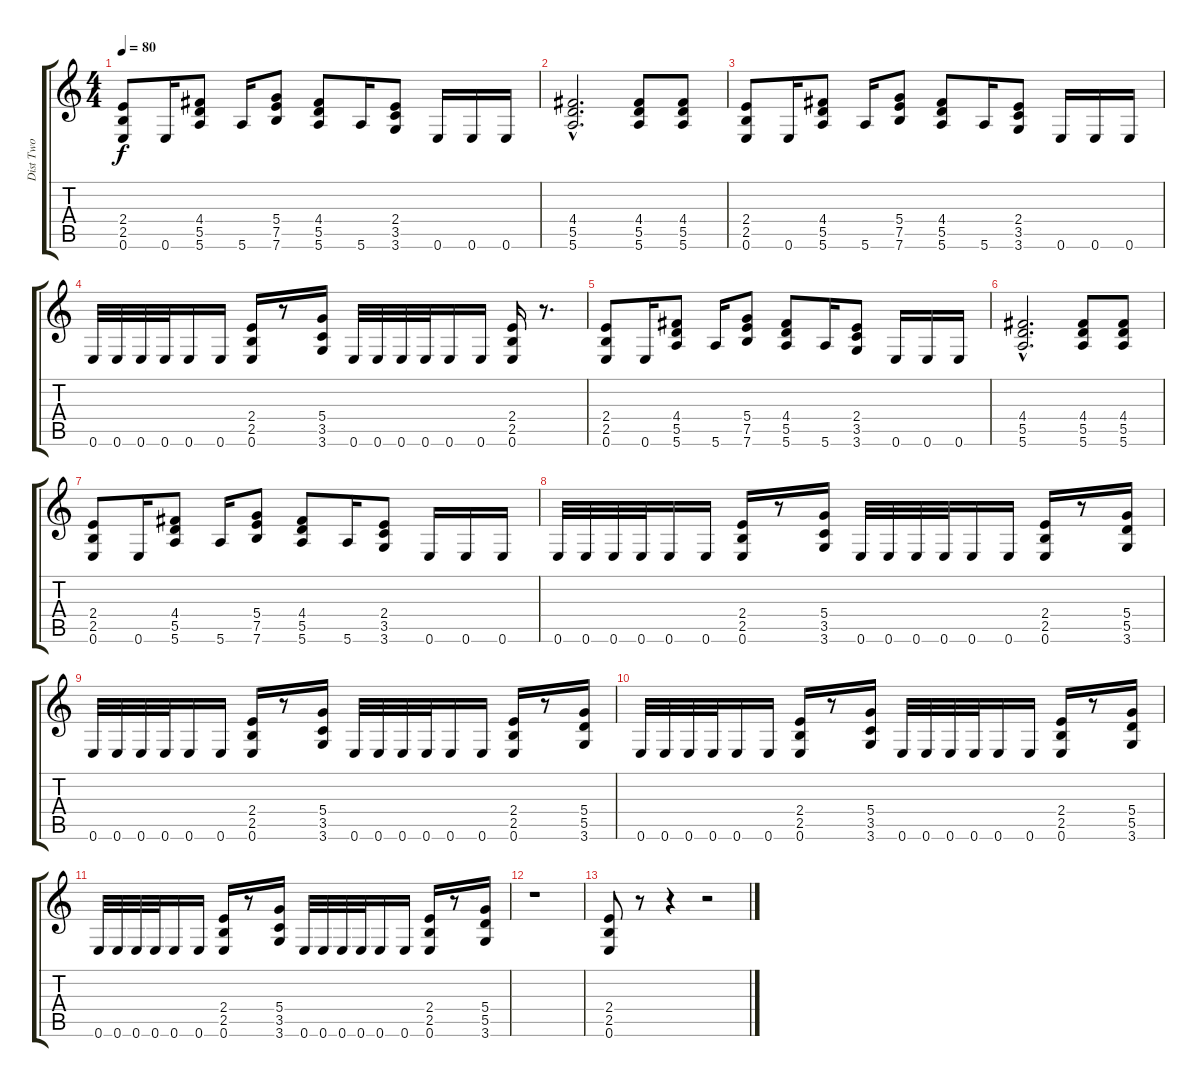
\track ("Dist Two" "Dist Two") {instrument overdrivenguitar}
\staff {score tabs}
\tuning (E4 B3 G3 D3 A2 E2) {hide}
\ts (4 4)
\tempo 80
\clef g2
\ks c
(2.4 2.5 0.6).8{dy f volume 8} 0.6.16 (4.4 5.5 5.6).8 5.6.16 (5.4 7.5 7.6).8 (4.4 5.5 5.6).8 5.6.16 (2.4 3.5 3.6).8 0.6.16 0.6.16 0.6.16 |
(4.4{hac} 5.5{hac} 5.6{hac}).2{d} (4.4 5.5 5.6).8 (4.4 5.5 5.6).8 |
(2.4 2.5 0.6).8 0.6.16 (4.4 5.5 5.6).8 5.6.16 (5.4 7.5 7.6).8 (4.4 5.5 5.6).8 5.6.16 (2.4 3.5 3.6).8 0.6.16 0.6.16 0.6.16 |
0.6.32 0.6.32 0.6.32 0.6.32 0.6.16 0.6.16 (2.4 2.5 0.6).16 r.8 (5.4 3.5 3.6).16 0.6.32 0.6.32 0.6.32 0.6.32 0.6.16 0.6.16 (2.4 2.5 0.6).16 r.8{d} |
(2.4 2.5 0.6).8 0.6.16 (4.4 5.5 5.6).8 5.6.16 (5.4 7.5 7.6).8 (4.4 5.5 5.6).8 5.6.16 (2.4 3.5 3.6).8 0.6.16 0.6.16 0.6.16 |
(4.4{hac} 5.5{hac} 5.6{hac}).2{d} (4.4 5.5 5.6).8 (4.4 5.5 5.6).8 |
(2.4 2.5 0.6).8 0.6.16 (4.4 5.5 5.6).8 5.6.16 (5.4 7.5 7.6).8 (4.4 5.5 5.6).8 5.6.16 (2.4 3.5 3.6).8 0.6.16 0.6.16 0.6.16 |
0.6.32 0.6.32 0.6.32 0.6.32 0.6.16 0.6.16 (2.4 2.5 0.6).16 r.8 (5.4 3.5 3.6).16 0.6.32 0.6.32 0.6.32 0.6.32 0.6.16 0.6.16 (2.4 2.5 0.6).16 r.8 (5.4 5.5 3.6).16 |
0.6.32 0.6.32 0.6.32 0.6.32 0.6.16 0.6.16 (2.4 2.5 0.6).16 r.8 (5.4 3.5 3.6).16 0.6.32 0.6.32 0.6.32 0.6.32 0.6.16 0.6.16 (2.4 2.5 0.6).16 r.8 (5.4 5.5 3.6).16 |
0.6.32{volume 8} 0.6.32 0.6.32 0.6.32 0.6.16 0.6.16 (2.4 2.5 0.6).16 r.8 (5.4 3.5 3.6).16 0.6.32 0.6.32 0.6.32 0.6.32 0.6.16 0.6.16 (2.4 2.5 0.6).16 r.8 (5.4 5.5 3.6).16 |
0.6.32{volume 5} 0.6.32 0.6.32 0.6.32 0.6.16 0.6.16 (2.4 2.5 0.6).16 r.8 (5.4 3.5 3.6).16 0.6.32 0.6.32 0.6.32 0.6.32 0.6.16 0.6.16 (2.4 2.5 0.6).16 r.8 (5.4 5.5 3.6).16 |
r.1 |
(2.4 2.5 0.6).8{volume 12} r.8 r.4 r.2
